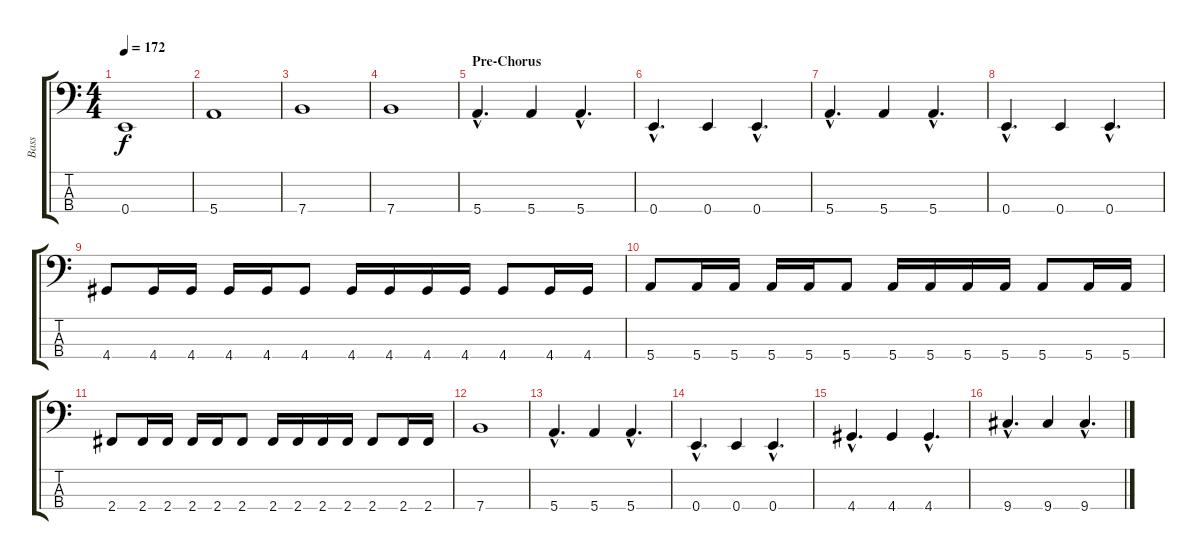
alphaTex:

\track ("Bass" "Bass") {instrument electricbasspick}
\staff {score tabs}
\tuning (G2 D2 A1 E1) {hide}
\ts (4 4)
\tempo 172
\clef f4
\ks c
0.4.1{dy f} |
5.4.1 |
7.4.1 |
7.4.1 |
\section ("" "Pre-Chorus")
5.4{hac}.4{d} 5.4.4 5.4{hac}.4{d} |
0.4{hac}.4{d} 0.4.4 0.4{hac}.4{d} |
5.4{hac}.4{d} 5.4.4 5.4{hac}.4{d} |
0.4{hac}.4{d} 0.4.4 0.4{hac}.4{d} |
4.4.8 4.4.16 4.4.16 4.4.16 4.4.16 4.4.8 4.4.16 4.4.16 4.4.16 4.4.16 4.4.8 4.4.16 4.4.16 |
5.4.8 5.4.16 5.4.16 5.4.16 5.4.16 5.4.8 5.4.16 5.4.16 5.4.16 5.4.16 5.4.8 5.4.16 5.4.16 |
2.4.8 2.4.16 2.4.16 2.4.16 2.4.16 2.4.8 2.4.16 2.4.16 2.4.16 2.4.16 2.4.8 2.4.16 2.4.16 |
7.4.1 |
5.4{hac}.4{d} 5.4.4 5.4{hac}.4{d} |
0.4{hac}.4{d} 0.4.4 0.4{hac}.4{d} |
4.4{hac}.4{d} 4.4.4 4.4{hac}.4{d} |
9.4{hac}.4{d} 9.4.4 9.4{hac}.4{d}
